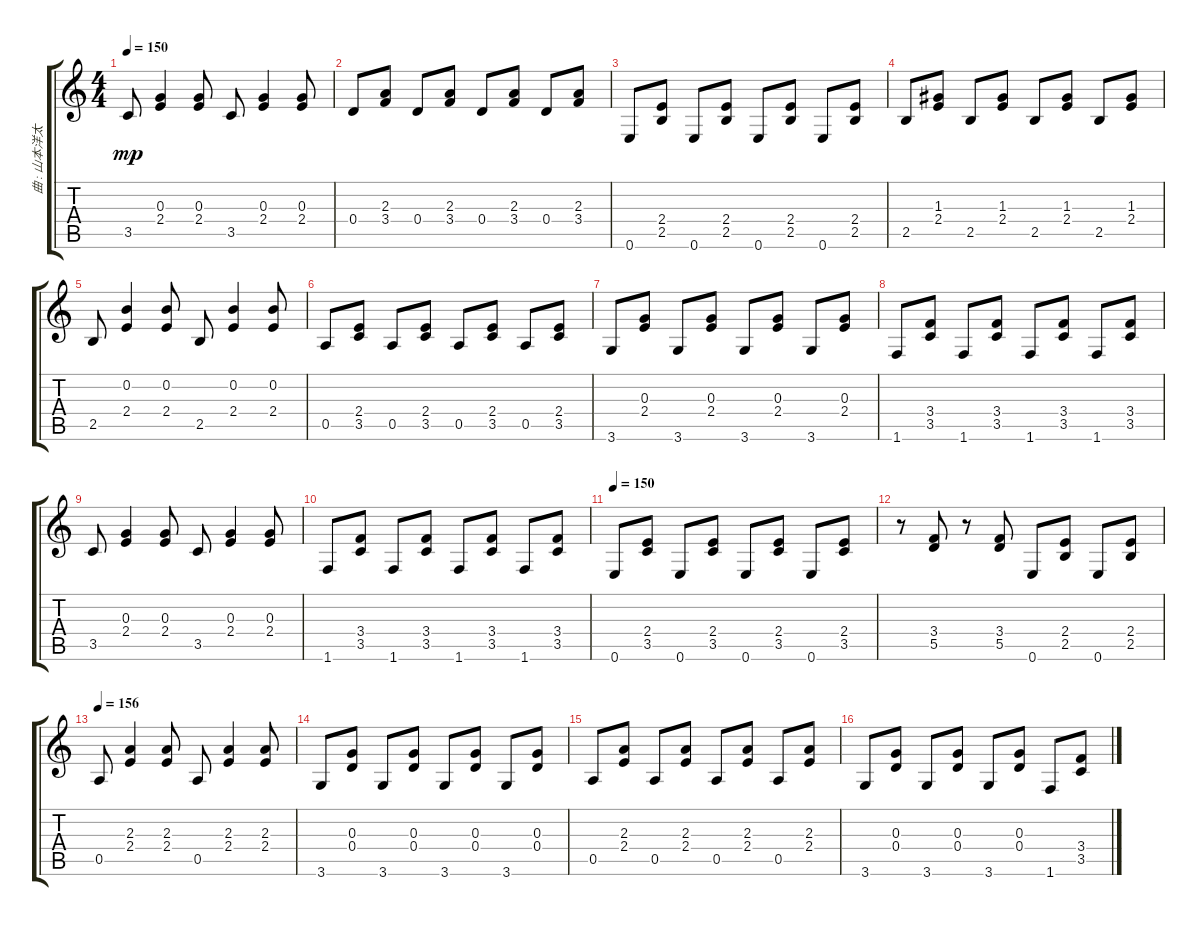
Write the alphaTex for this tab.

\track ("曲 : 山本洋太" "曲 : 山本洋太") {instrument electricguitarjazz}
\staff {score tabs}
\tuning (E4 B3 G3 D3 A2 E2) {hide}
\ts (4 4)
\tempo 150
\clef g2
\ks c
3.5.8{dy mp} (0.3 2.4).4 (0.3 2.4).8 3.5.8 (0.3 2.4).4 (0.3 2.4).8 |
0.4.8 (2.3 3.4).8 0.4.8 (2.3 3.4).8 0.4.8 (2.3 3.4).8 0.4.8 (2.3 3.4).8 |
0.6.8 (2.4 2.5).8 0.6.8 (2.4 2.5).8 0.6.8 (2.4 2.5).8 0.6.8 (2.4 2.5).8 |
2.5.8 (1.3 2.4).8 2.5.8 (1.3 2.4).8 2.5.8 (1.3 2.4).8 2.5.8 (1.3 2.4).8 |
2.5.8 (0.2 2.4).4 (0.2 2.4).8 2.5.8 (0.2 2.4).4 (0.2 2.4).8 |
0.5.8 (2.4 3.5).8 0.5.8 (2.4 3.5).8 0.5.8 (2.4 3.5).8 0.5.8 (2.4 3.5).8 |
3.6.8 (0.3 2.4).8 3.6.8 (0.3 2.4).8 3.6.8 (0.3 2.4).8 3.6.8 (0.3 2.4).8 |
1.6.8 (3.4 3.5).8 1.6.8 (3.4 3.5).8 1.6.8 (3.4 3.5).8 1.6.8 (3.4 3.5).8 |
3.5.8 (0.3 2.4).4 (0.3 2.4).8 3.5.8 (0.3 2.4).4 (0.3 2.4).8 |
1.6.8 (3.4 3.5).8 1.6.8 (3.4 3.5).8 1.6.8 (3.4 3.5).8 1.6.8 (3.4 3.5).8 |
\tempo 150
0.6.8 (2.4 3.5).8 0.6.8 (2.4 3.5).8 0.6.8 (2.4 3.5).8 0.6.8 (2.4 3.5).8 |
r.8 (3.4 5.5).8 r.8 (3.4 5.5).8 0.6.8 (2.4 2.5).8 0.6.8 (2.4 2.5).8 |
\tempo 156
0.5.8 (2.3 2.4).4 (2.3 2.4).8 0.5.8 (2.3 2.4).4 (2.3 2.4).8 |
3.6.8 (0.3 0.4).8 3.6.8 (0.3 0.4).8 3.6.8 (0.3 0.4).8 3.6.8 (0.3 0.4).8 |
0.5.8 (2.3 2.4).8 0.5.8 (2.3 2.4).8 0.5.8 (2.3 2.4).8 0.5.8 (2.3 2.4).8 |
3.6.8 (0.3 0.4).8 3.6.8 (0.3 0.4).8 3.6.8 (0.3 0.4).8 1.6.8 (3.4 3.5).8
